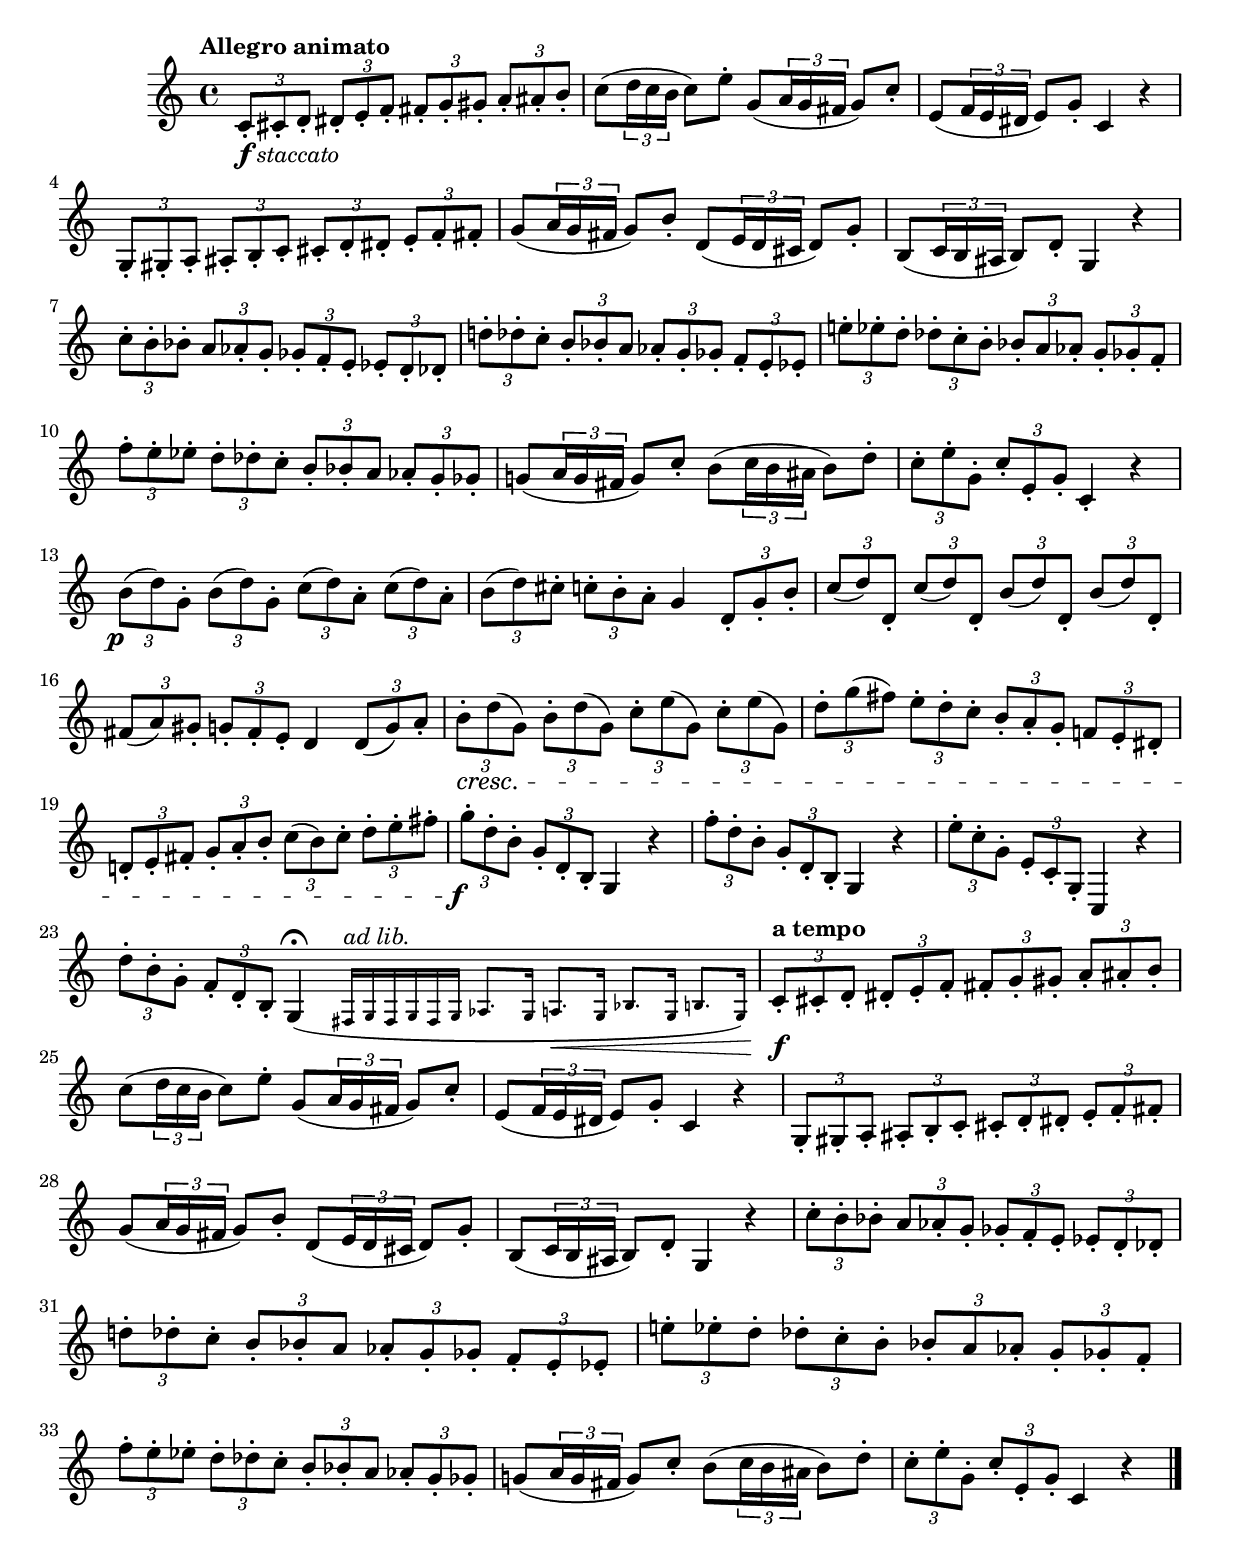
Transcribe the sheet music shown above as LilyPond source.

\version "2.22.0"

\include "settings.ily"

\language "english"

\relative {
  \transposition f

  \tempo "Allegro animato"

  \key c \major
  \time 4/4

  \tuplet 3/2 4 { c'8-._\markup { \dynamic "f" \italic "staccato" } c-sharp-. d-. d-sharp-. e-. f-. f-sharp-. g-. g-sharp-. a-. a-sharp-. b-. } |
  c8( \tuplet 3/2 { d16 c b } c8) e-. g,8( \tuplet 3/2 { a16 g f-sharp } g8) c-. |
  e,8( \tuplet 3/2 { f16 e d-sharp } e8) g-. c,4 r |
  \tuplet 3/2 4 { g8-. g-sharp-. a-. a-sharp-. b-. c-. c-sharp-. d-. d-sharp-. e-. f-. f-sharp-. } |
  g8( \tuplet 3/2 { a16 g f-sharp } g8) b-. d,8( \tuplet 3/2 { e16 d c-sharp } d8) g-. |
  b,8( \tuplet 3/2 { c16 b a-sharp } b8) d-. g,4 r |
  \tuplet 3/2 4 {
    c'8-. b-. b-flat-. a a-flat-. g-. g-flat-. f-. e-. e-flat-. d-. d-flat-. |
    d-natural'!8-. d-flat-. c-. b-. b-flat-. a a-flat-. g-. g-flat-. f-. e-. e-flat-. |
    e-natural'!8-. e-flat-. d-. d-flat-. c-. b-. b-flat-. a a-flat-. g-. g-flat-. f-. |
    f'8-. e-. e-flat-. d-. d-flat-. c-. b-. b-flat-. a a-flat-. g-. g-flat-. |
  }
  g-natural!8( \tuplet 3/2 { a16 g f-sharp } g8) c-. b8( \tuplet 3/2 { c16 b a-sharp } b8) d-. |
  \tuplet 3/2 4 { c8-. e-. g,-. c-. e,-. g-. } c,4-. r |

  <> \tweak X-offset #-1 \p \tuplet 3/2 4 { \repeat unfold 2 { b'8( d) g,-. } \repeat unfold 2 { c( d) a-. } } |
  \tuplet 3/2 4 { b8( d) c-sharp-. c-. b-. a-. } g4 \tuplet 3/2 { d8-. g-. b-. } |
  \tuplet 3/2 4 { \repeat unfold 2 { c8( d) d,-. } \repeat unfold 2 { b'( d) d,-. } } |
  \tuplet 3/2 4 { f-sharp8( a) g-sharp-. g-. f-sharp-. e-. } d4 \tuplet 3/2 { d8( g) a-. } |
  \tuplet 3/2 4 {
    <> \cresc \repeat unfold 2 { b8-. d( g,) } \repeat unfold 2 { c-. e( g,) } |
    d'8-. g( f-sharp) e-. d-. c-. b-. a-. g-. f-natural! e-. d-sharp-. |
    d-natural!8-. e-. f-sharp-. g-. a-. b-. c( b) c-. d-. e-. f-sharp-. |
  }
  \tuplet 3/2 4 { g8-. \tweak X-offset #-1 \f d-. b-. g-. d-. b-. } g4 r |
  \tuplet 3/2 4 { f''8-. d-. b-. g-. d-. b-. } g4 r |
  \tuplet 3/2 4 { e''8-. c-. g-. e-. c-. g-. } c,4 r |

  \barNumberCheck #23
  \cadenzaOn
  \tuplet 3/2 4 { d''8-.[ b-. g-.] f-.[ d-. b-.] } g4\fermata(
  \magnifyMusic \cadenza-magnification {
    f-sharp16^\markup { \normalsize \italic "ad lib." }[ g f-sharp g f-sharp g] a-flat8.[ g16] a8.[ \< g16] b-flat8.[ g16] b8.[ g16])
  }
  \cadenzaOff \bar "|"
  \set Score.currentBarNumber = #24

  \tempo "a tempo"
  \tuplet 3/2 4 { c8-. \f c-sharp-. d-. d-sharp-. e-. f-. f-sharp-. g-. g-sharp-. a-. a-sharp-. b-. } |
  c8( \tuplet 3/2 { d16 c b } c8) e-. g,8( \tuplet 3/2 { a16 g f-sharp } g8) c-. |
  e,8( \tuplet 3/2 { f16 e d-sharp } e8) g-. c,4 r |
  \tuplet 3/2 4 { g8-. g-sharp-. a-. a-sharp-. b-. c-. c-sharp-. d-. d-sharp-. e-. f-. f-sharp-. } | \break
  g8( \tuplet 3/2 { a16 g f-sharp } g8) b-. d,8( \tuplet 3/2 { e16 d c-sharp } d8) g-. |
  b,8( \tuplet 3/2 { c16 b a-sharp } b8) d-. g,4 r |
  \tuplet 3/2 4 {
    c'8-. b-. b-flat-. a a-flat-. g-. g-flat-. f-. e-. e-flat-. d-. d-flat-. |
    d-natural'!8-. d-flat-. c-. b-. b-flat-. a a-flat-. g-. g-flat-. f-. e-. e-flat-. |
    e-natural'!8-. e-flat-. d-. d-flat-. c-. b-. b-flat-. a a-flat-. g-. g-flat-. f-. |
    f'8-. e-. e-flat-. d-. d-flat-. c-. b-. b-flat-. a a-flat-. g-. g-flat-. |
  }
  g-natural!8( \tuplet 3/2 { a16 g f-sharp } g8) c-. b8( \tuplet 3/2 { c16 b a-sharp } b8) d-. |
  \tuplet 3/2 4 { c8-. e-. g,-. c-. e,-. g-. } c,4 r | \bar "|."
}
